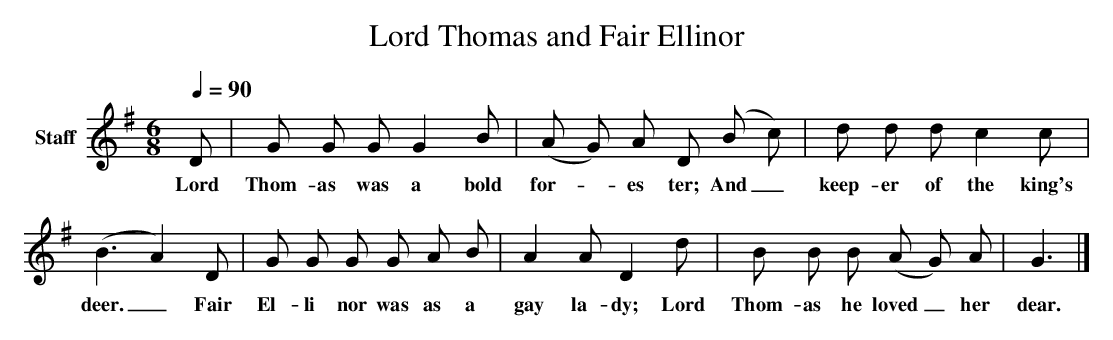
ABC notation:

X:1
T: Lord Thomas and Fair Ellinor
L: 1/4
M: 6/8
Q: 1/4=90
V: P1 name="Staff"
K: G
[V: P1]  D/ | G/ G/ G/ G B/ | (A/ G/) A/ D/ (B/ c/) | d/ d/ d/ c c/ | (B3/ A) D/ | G/ G/ G/ G/ A/ B/ | A A/ D d/ | B/ B/ B/ (A/ G/) A/ | G3/|]
w: Lord Thom- as was a bold for-_ es ter; And_ keep- er of the king's deer._ Fair El- li nor was as a gay la- dy; Lord Thom- as he loved_ her dear.
